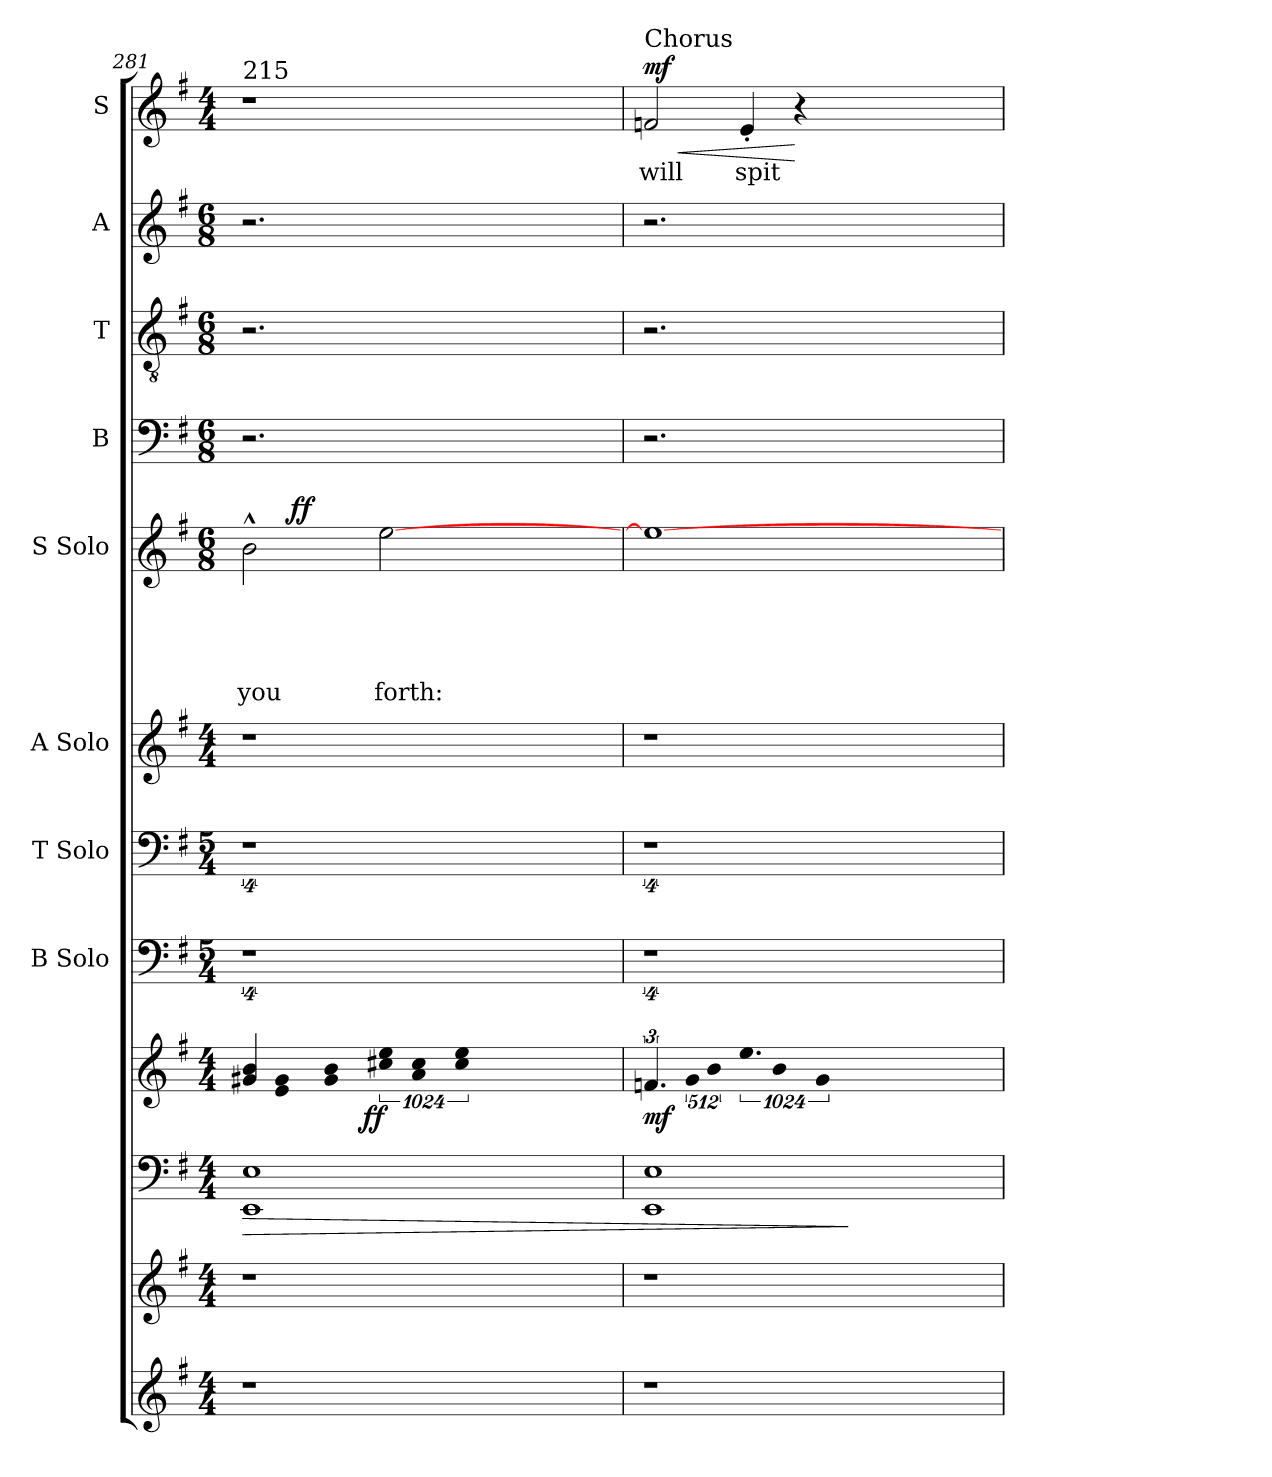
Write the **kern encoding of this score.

**kern	**kern	**kern	**dynam	**kern	**dynam	**kern	**kern	**kern	**kern	**text	**text	**text	**text	**text	**dynam	**kern	**kern	**kern	**kern	**text	**dynam
*part12	*part11	*part10	*part10	*part9	*part9	*part8	*part7	*part6	*part5	*part5	*part5	*part5	*part5	*part5	*part5	*part4	*part3	*part2	*part1	*part1	*part1
*staff12	*staff11	*staff10	*staff10	*staff9	*staff9	*staff8	*staff7	*staff6	*staff5	*staff5	*staff5	*staff5	*staff5	*staff5	*staff5	*staff4	*staff3	*staff2	*staff1	*staff1	*staff1
*	*	*	*	*	*	*I"B Solo	*I"T Solo	*I"A Solo	*I"S Solo	*	*	*	*	*	*	*I"B	*I"T	*I"A	*I"S	*	*
*clefG2	*clefG2	*clefF4	*	*clefG2	*	*clefF4	*clefF4	*clefG2	*clefG2	*	*	*	*	*	*	*clefF4	*clefGv2	*clefG2	*clefG2	*	*
*k[f#]	*k[f#]	*k[f#]	*	*k[f#]	*	*k[f#]	*k[f#]	*k[f#]	*k[f#]	*	*	*	*	*	*	*k[f#]	*k[f#]	*k[f#]	*k[f#]	*	*
*G:	*G:	*G:	*	*G:	*	*G:	*G:	*G:	*G:	*	*	*	*	*	*	*G:	*G:	*G:	*G:	*	*
*M4/4	*M4/4	*M4/4	*	*M4/4	*	*M5/4	*M5/4	*M4/4	*M6/8	*	*	*	*	*	*	*M6/8	*M6/8	*M6/8	*M4/4	*	*
=281	=281	=281	=281	=281	=281	=281	=281	=281	=281	=281	=281	=281	=281	=281	=281	=281	=281	=281	=281	=281	=281
!	!	!	!LO:HP:b	!	!	!	!	!	!	!	!	!	!	!	!	!	!	!	!	!	!
*	*	*	*	*Xtuplet	*	*	*	*	*	*	*	*	*	*	*	*	*	*	*	*	*
!	!	!	!	!	!	!	!	!	!	!	!	!	!	!	!	!	!	!	!LO:TX:a:t=215	!	!
!	!	!	!	!LO:N:vis=4	!	!	!	!	!	!	!	!	!	!LO:LY:b	!	!	!	!	!	!	!
*	*	*	*	*^	*	*	*	*	*^	*	*	*	*	*	*	*	*	*	*	*	*
1r	1r	1EE 1E	>	4096%683g#X/ 4096%683b/	4ryy	.	4%5r	4%5r	1r	2b^^>\	8..ryy	.	.	.	.	you	.	2.r	2.r	2.r	1r	.	.
!	!	!	!	!LO:N:vis=4	!	!	!	!	!	!	!	!	!	!	!	!	!	!	!	!	!	!	!
.	.	.	.	2048%341e/ 2048%341g#/	.	.	.	.	.	.	.	.	.	.	.	.	.	.	.	.	.	.	.
!	!	!	!	!	!	!	!	!	!	!	!	!	!	!	!	!	!LO:DY:a	!	!	!	!	!	!
.	.	.	.	.	.	.	.	.	.	.	1ryy	.	.	.	.	.	ff	.	.	.	.	.	.
.	.	.	.	.	8ryy	.	.	.	.	.	.	.	.	.	.	.	.	.	.	.	.	.	.
!	!	!	!	!LO:N:vis=4	!	!	!	!	!	!	!	!	!	!	!	!	!	!	!	!	!	!	!
.	.	.	.	4096%683g#/ 4096%683b/	.	.	.	.	.	.	.	.	.	.	.	.	.	.	.	.	.	.	.
.	.	.	.	.	16ryy	.	.	.	.	.	.	.	.	.	.	.	.	.	.	.	.	.	.
.	.	.	.	.	64ryy	.	.	.	.	.	.	.	.	.	.	.	.	.	.	.	.	.	.
!	!	!	!	!	!	!LO:DY:b	!	!	!	!	!	!	!	!	!	!	!	!	!	!	!	!	!
.	.	.	.	.	2ryy	ff	.	.	.	.	.	.	.	.	.	.	.	.	.	.	.	.	.
*	*	*	*	*tuplet	*	*	*	*	*	*	*	*	*	*	*	*	*	*	*	*	*	*	*
!	!	!	!	!LO:N:vis=4	!	!	!	!	!	!	!	!	!	!	!	!LO:LY:b	!	!	!	!	!	!	!
.	.	.	.	4096%683cc#X\ 4096%683ee\	.	.	.	.	.	[>2ee\	.	.	.	.	.	forth:	.	.	.	.	.	.	.
!	!	!	!	!LO:N:vis=4	!	!	!	!	!	!	!	!	!	!	!	!	!	!	!	!	!	!	!
.	.	.	.	2048%341a\ 2048%341cc#\	.	.	.	.	.	.	.	.	.	.	.	.	.	.	.	.	.	.	.
.	.	.	.	.	.	.	.	.	.	.	.	.	.	.	.	.	.	2ryy	2ryy	2ryy	.	.	.
!	!	!	!	!LO:N:vis=4	!	!	!	!	!	!	!	!	!	!	!	!	!	!	!	!	!	!	!
.	.	.	.	4096%683cc#\ 4096%683ee\	.	.	.	.	.	.	.	.	.	.	.	.	.	.	.	.	.	.	.
.	.	.	.	.	4ryy	.	.	.	.	.	.	.	.	.	.	.	.	.	.	.	.	.	.
4ryy	4ryy	4ryy	.	4ryy	.	.	.	.	4ryy	4ryy	.	.	.	.	.	.	.	.	.	.	4ryy	.	.
.	.	.	.	.	32.ryy	.	.	.	.	.	.	.	.	.	.	.	.	.	.	.	.	.	.
.	.	.	.	.	.	.	.	.	.	.	32ryy	.	.	.	.	.	.	.	.	.	.	.	.
=282	=282	=282	=282	=282	=282	=282	=282	=282	=282	=282	=282	=282	=282	=282	=282	=282	=282	=282	=282	=282	=282	=282	=282
!	!	!	!	!	!	!	!	!	!	!	!	!	!	!	!	!	!	!	!	!	!LO:TX:a:t=Chorus	!	!
!	!	!	!	!	!	!LO:DY:b	!	!	!	!	!	!	!	!	!	!	!	!	!	!	!	!LO:LY:b	!LO:HP:b
!	!	!	!	!	!	!	!	!	!	!	!	!	!	!	!	!	!	!	!	!	!	!	!LO:DY:n=1:a
*	*	*	*	*v	*v	*	*	*	*	*v	*v	*	*	*	*	*	*	*	*	*	*	*	*
1r	1r	1EE 1E	.	6.fn/	mf	4%5r	4%5r	1r	1ee_	.	.	.	.	.	.	2.r	2.r	2.r	2fn/	will	< mf
!	!	!	!	!LO:N:vis=8	!	!	!	!	!	!	!	!	!	!	!	!	!	!	!	!	!
.	.	.	.	4096%341g/	.	.	.	.	.	.	.	.	.	.	.	.	.	.	.	.	.
!	!	!	!	!LO:N:vis=4	!	!	!	!	!	!	!	!	!	!	!	!	!	!	!	!	!
.	.	.	.	4096%683b\	.	.	.	.	.	.	.	.	.	.	.	.	.	.	.	.	.
!	!	!	!	!LO:N:vis=4.	!	!	!	!	!	!	!	!	!	!	!	!	!	!	!	!LO:LY:b	!
.	.	.	.	4096%683ee\	.	.	.	.	.	.	.	.	.	.	.	.	.	.	4e'</	spit	.
!	!	!	!	!LO:N:vis=8	!	!	!	!	!	!	!	!	!	!	!	!	!	!	!	!	!
.	.	.	.	4096%227b\	.	.	.	.	.	.	.	.	.	.	.	.	.	.	.	.	.
!	!	!	!	!LO:N:vis=4	!	!	!	!	!	!	!	!	!	!	!	!	!	!	!	!	!
.	.	.	.	4096%455g/	.	.	.	.	.	.	.	.	.	.	.	.	.	.	.	.	.
.	.	.	.	.	.	.	.	.	.	.	.	.	.	.	.	2ryy	2ryy	2ryy	4r	.	[
.	.	.	.	4ryy	.	.	.	.	.	.	.	.	.	.	.	.	.	.	.	.	.
4ryy	4ryy	4ryy	]	.	.	.	.	4ryy	4ryy	.	.	.	.	.	.	.	.	.	4ryy	.	.
.	.	.	.	8ryy	.	.	.	.	.	.	.	.	.	.	.	.	.	.	.	.	.
.	.	.	.	32ryy	.	.	.	.	.	.	.	.	.	.	.	.	.	.	.	.	.
.	.	.	.	128ryy	.	.	.	.	.	.	.	.	.	.	.	.	.	.	.	.	.
.	.	.	.	512ryy	.	.	.	.	.	.	.	.	.	.	.	.	.	.	.	.	.
.	.	.	.	2048.ryy	.	.	.	.	.	.	.	.	.	.	.	.	.	.	.	.	.
=	=	=	=	=	=	=	=	=	=	=	=	=	=	=	=	=	=	=	=	=	=
*-	*-	*-	*-	*-	*-	*-	*-	*-	*-	*-	*-	*-	*-	*-	*-	*-	*-	*-	*-	*-	*-
